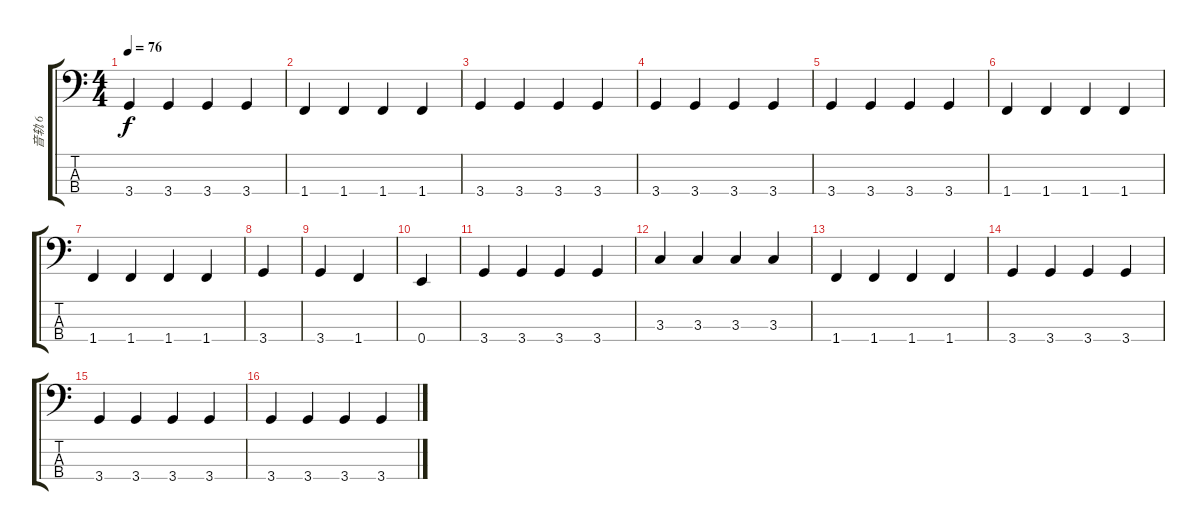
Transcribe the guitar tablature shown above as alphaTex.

\track ("音轨 6" "音轨 6") {instrument acousticguitarnylon}
\staff {score tabs}
\tuning (G2 D2 A1 E1) {hide}
\ts (4 4)
\tempo 76
\clef f4
\ks c
3.4.4{dy f} 3.4.4 3.4.4 3.4.4 |
1.4.4 1.4.4 1.4.4 1.4.4 |
3.4.4 3.4.4 3.4.4 3.4.4 |
3.4.4 3.4.4 3.4.4 3.4.4 |
3.4.4 3.4.4 3.4.4 3.4.4 |
1.4.4 1.4.4 1.4.4 1.4.4 |
1.4.4 1.4.4 1.4.4 1.4.4 |
3.4.4 |
3.4.4 1.4.4 |
0.4.4 |
3.4.4 3.4.4 3.4.4 3.4.4 |
3.3.4 3.3.4 3.3.4 3.3.4 |
1.4.4 1.4.4 1.4.4 1.4.4 |
3.4.4 3.4.4 3.4.4 3.4.4 |
3.4.4 3.4.4 3.4.4 3.4.4 |
3.4.4 3.4.4 3.4.4 3.4.4
